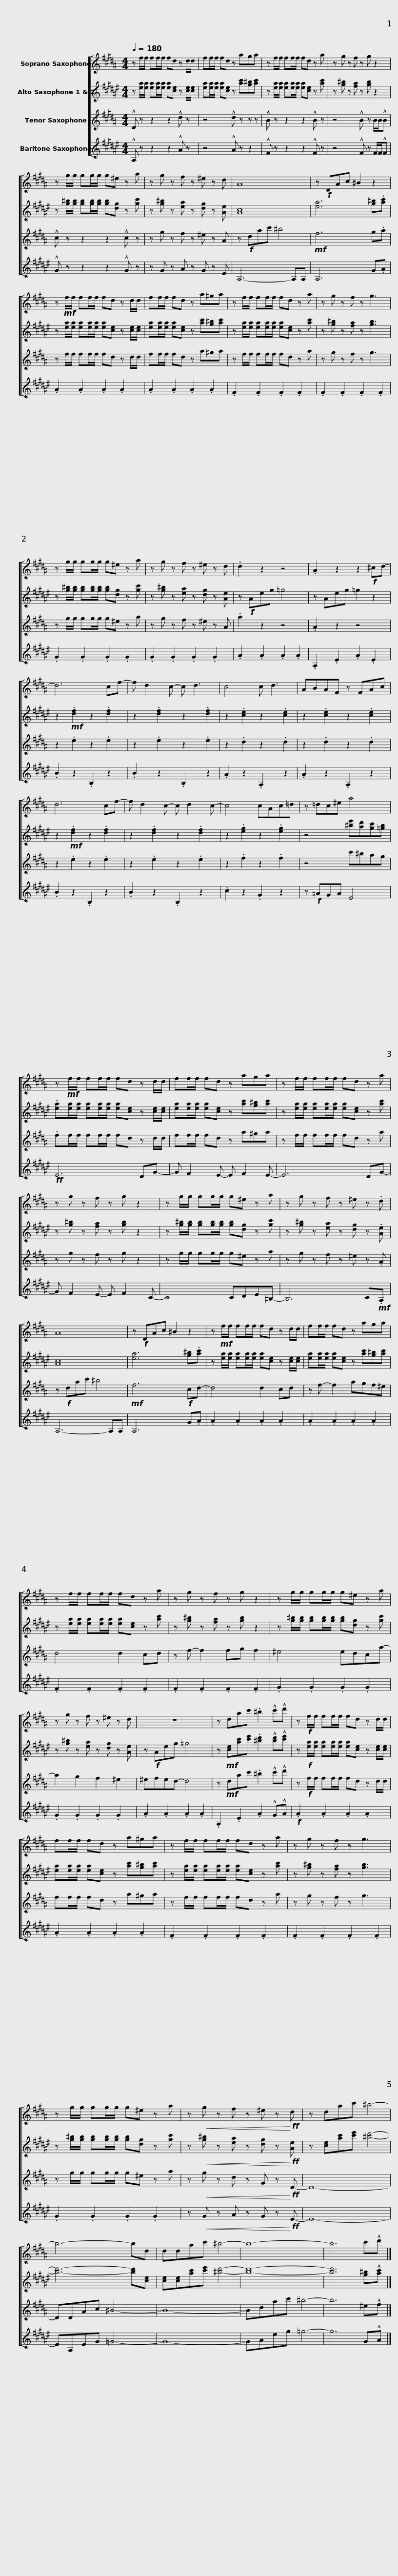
X:1
%%score [ 1 2 3 4 ]
L:1/8
Q:1/4=180
M:4/4
I:linebreak $
K:none
V:1 treble transpose=-2
V:2 treble transpose=-9
V:3 treble transpose=-14
V:4 treble transpose=-21
V:1
[K:B] z f/f/ ff/f/ fd z d/d/ | ff/f/ fd z aga |$ z f/f/ ff/f/ fd z a | z g z f z g z2 | z g/g/ gg/g/ g^e z a |$ %5
 z g z f z ^e z d | A8 | z!f! DAc ^B2 z2 | z!mf! f/f/ ff/f/ fd z d/d/ |$ ff/f/ fd z a^ga | %10
 z f/f/ ff/f/ fd z a | z g z f z g3 | z g/g/ gg/g/ g^e z a |$ z g z f z ^e z d | .d2 z2 z4 | %15
 .A2 z2 z2!f! ^cd- | d6 cf- | f d2 c- c d3 | c4 c d3 |$ ABAF z FAc | %20
 d6 cf- | f d2 c- c d2 c- | c4 cAc=d | z =dc^e a4 |$ z!mf! f/f/ ff/f/ fd z d/d/ | %25
 ff/f/ fd z aga | z f/f/ ff/f/ fd z a |$ z g z f z g z2 | z g/g/ gg/g/ g^e z a | z g z f z ^e z .d | %30
 A8 |$ z!f! DAc ^B2 z2 | z!mf! f/f/ ff/f/ fd z d/d/ | ff/f/ fd z aga | z f/f/ ff/f/ fd z a |$ %35
 z g z f z g z2 | z g/g/ gg/g/ g^e z a | z g z f z ^e z d | z8 | z dac' .^b2 !^!c'!^!d' |$ %40
 z!f! f/f/ ff/f/ fd z d/d/ | ff/f/ fd z a^ga | z f/f/ ff/f/ fd z a | z g z f z g3 |$ z g/g/ gg/g/ g^e z a | %45
 z!<(! g z f z ^e z!<)!!ff! d | z dac' ^b4- | b6- bd | ddac' ^b4- |$ b8- | %50
 b6 c'!^!d' |] %51
V:2
[K:F#] z [ea]/[ea]/ [ea][ea]/[ea]/ [ea][ce] z [ce]/[ce]/ | [ea][ea]/[ea]/ [ea][ce] z [ac'][g^b][ac'] |$ z [ea]/[ea]/ [ea][ea]/[ea]/ [ea][ce] z [ac'] | z [g^b] z [fa] z [gb] z2 | z [g^b]/[gb]/ [gb][gb]/[gb]/ [gb][dg] z [gc'] |$ %5
 z [g^b] z [ea] z [dg] z [Ae] | [Ac]8 | [ea]6 [g^b].[ac'] | z [ea]/[ea]/ [ea][ea]/[ea]/ [ea][ce] z [ce]/[ce]/ |$ [ea][ea]/[ea]/ [ea][ce] z [ac'][g^b][ac'] | %10
 z [ea]/[ea]/ [ea][ea]/[ea]/ [ea][ce] z [ac'] | z [g^b] z [fa] z [gb]3 | z [g^b]/[gb]/ [gb][gb]/[gb]/ [gb][dg] z [gc'] |$ z [g^b] z [ea] z [dg] z [Ae] | z!f! Aeg =g4 | %15
 z Aeg =g2 z2 | z2!mf! .[df]2 z2 .[df]2 | z2 .[df]2 z2 .[df]2 | z2 .[ce]2 z2 .[ce]2 |$ z2 .[ce]2 z2 .[ce]2 | %20
 z2!mf! .[df]2 z2 .[df]2 | z2 .[df]2 z2 .[df]2 | z2 .[eg]2 z2 .[eg]2 | z4 [^be'][ad'][gc'][=gb] |$ .[ea][ea]/[ea]/ [ea][ea]/[ea]/ [ea][ce] z [ce]/[ce]/ | %25
 [ea][ea]/[ea]/ [ea][ce] z [ac'][g^b][ac'] | z [ea]/[ea]/ [ea][ea]/[ea]/ [ea][ce] z [ac'] |$ z [g^b] z [fa] z [gb] z2 | z [g^b]/[gb]/ [gb][gb]/[gb]/ [gb][dg] z [gc'] | z [g^b] z [ea] z [dg] z .[Ae] | %30
 [Ac]8 |$ [ea]6 [g^b].[ac'] | z [ea]/[ea]/ [ea][ea]/[ea]/ [ea][ce] z [ce]/[ce]/ | [ea][ea]/[ea]/ [ea][ce] z [ac'][g^b][ac'] | z [ea]/[ea]/ [ea][ea]/[ea]/ [ea][ce] z [ac'] |$ %35
 z [g^b] z [fa] z [gb] z2 | z [g^b]/[gb]/ [gb][gb]/[gb]/ [gb][dg] z [gc'] | z [g^b] z [ea] z [dg] z [Ae] | z!f! Aeg =g4 | z!mf! [ce][ac'][c'e'] .[^bd']2 !^![bd']!^![c'e'] |$ %40
 z!f! [ea]/[ea]/ [ea][ea]/[ea]/ [ea][ce] z [ce]/[ce]/ | [ea][ea]/[ea]/ [ea][ce] z [ac'][g^b][ac'] | z [ea]/[ea]/ [ea][ea]/[ea]/ [ea][ce] z [ac'] | z [g^b] z [fa] z [gb]3 |$ z [g^b]/[gb]/ [gb][gb]/[gb]/ [gb][dg] z [gc'] | %45
 z!<(! [g^b] z [ea] z [dg] z!<)!!ff! [Ae] | z [ce][ac'][c'e'] [^bd']4- | [bd']6- [bd'][ce] | [ce][ce][ac'][c'e'] [^bd']4- |$ [bd']8- | %50
 [bd']6 [g^b]!^![ac'] |] %51
V:3
[K:B] !^!D z z2 z2 !^!d z | z4 !^!d z z z |$ !^!B z z2 z2 !^!B z | z4 !^!B z B/B/!^!B | !^!c z z2 z2 !^!c z |$ %5
 z g z f z ^e z A | z!f! dac' ^b4 |!mf! f6 g.a | z f/f/ ff/f/ fd z d/d/ |$ ff/f/ fd z a^ga | %10
 z f/f/ ff/f/ fd z a | z g z f z g3 | z g/g/ gg/g/ g^e z a |$ z g z f z ^e z A | .a2 z2 z4 | %15
 .A2 z2 z4 | z2 .e2 z2 .e2 | z2 .e2 z2 .e2 | z2 .d2 z2 .d2 |$ z2 .d2 z2 .d2 | %20
 z2 .e2 z2 .e2 | z2 .e2 z2 .e2 | z2 .f2 z2 .f2 | z4 c'^bag |$ .ff/f/ ff/f/ fd z d/d/ | %25
 ff/f/ fd z a^ga | z f/f/ ff/f/ fd z a |$ z g z f z g z2 | z g/g/ gg/g/ g^e z a | z g z f z ^e z .A | %30
 z!f! dac' ^b4 |$!mf! f6!f! cd- | d4 d2 cd | z f- f2 agf^e | d4 d2 cd |$ %35
 z f- f2 fg f2 | ^e4 edca- | a2 g2 f2 ^e2 | ^efed- d4 | z!mf! dac' .^b2 !^!c'!^!d' |$ %40
 z!f! f/f/ ff/f/ fd z d/d/ | ff/f/ fd z a^ga | z f/f/ ff/f/ fd z a | z g z f z g3 |$ z g/g/ gg/g/ g^e z a | %45
 z!<(! g z d z G z!<)!!ff! D- | D8- | DDAc ^B4- | B8- |$ Bdac' ^b4- | %50
 b6 ^e!^!f |] %51
V:4
[K:F#] !^!A, z z2 z2 !^!A z | z4 !^!A z z2 |$ !^!F z z2 z2 !^!F z | z4 !^!F z F/F/!^!F | !^!G z z2 z2 !^!G z |$ %5
 z G z A z G z E | A,6- A,A, | A,6 G.A | .A2 .A2 .A2 .A2 |$ .A2 .A2 .A2 .A2 | %10
 .F2 .F2 .F2 .F2 | .F2 .F2 .F2 .F2 | .G2 .G2 .G2 .G2 |$ .G2 .G2 .G2 .G2 | .A2 .A2 .A2 .A2 | %15
 .A,2 .E2 .A2 .E2 | .B2 z2 .B,2 z2 | .B2 z2 .B,2 z2 | .A2 z2 .A,2 z2 |$ .A2 z2 .A,2 z2 | %20
 .B2 z2 .B,2 z2 | .B2 z2 .B,2 z2 | .c2 z2 .G2 z2 | z!f! =AGA E4 |$!ff! E6 DG- | %25
 G F2 E- E F2 E- | E6 DG- |$ G F2 E- E F2 C- | C4 CDE^B,- | B,6 C!mf!.A, | %30
 A,6- A,A, |$ A,6 G.A | .A2 .A2 .A2 .A2 | .A2 .A2 .A2 .A2 | .F2 .F2 .F2 .F2 |$ %35
 .F2 .F2 .F2 .F2 | .G2 .G2 .G2 .G2 | .G2 .G2 .G2 .G2 | .A2 .A2 .A2 .A2 | .A,2 .E2 .A2 !^!G!^!A |$ %40
!f! .A2 .A2 .A2 .A2 | .A2 .A2 .A2 .A2 | .F2 .F2 .F2 .F2 | .F2 .F2 .F2 .F2 |$ .G2 .G2 .G2 .G2 | %45
 z!<(! G z A z G z!<)!!ff! E- | E8- | EA,EG =G4- | G8- |$ GAeg =g4- | %50
 g6 G!^!A |] %51
